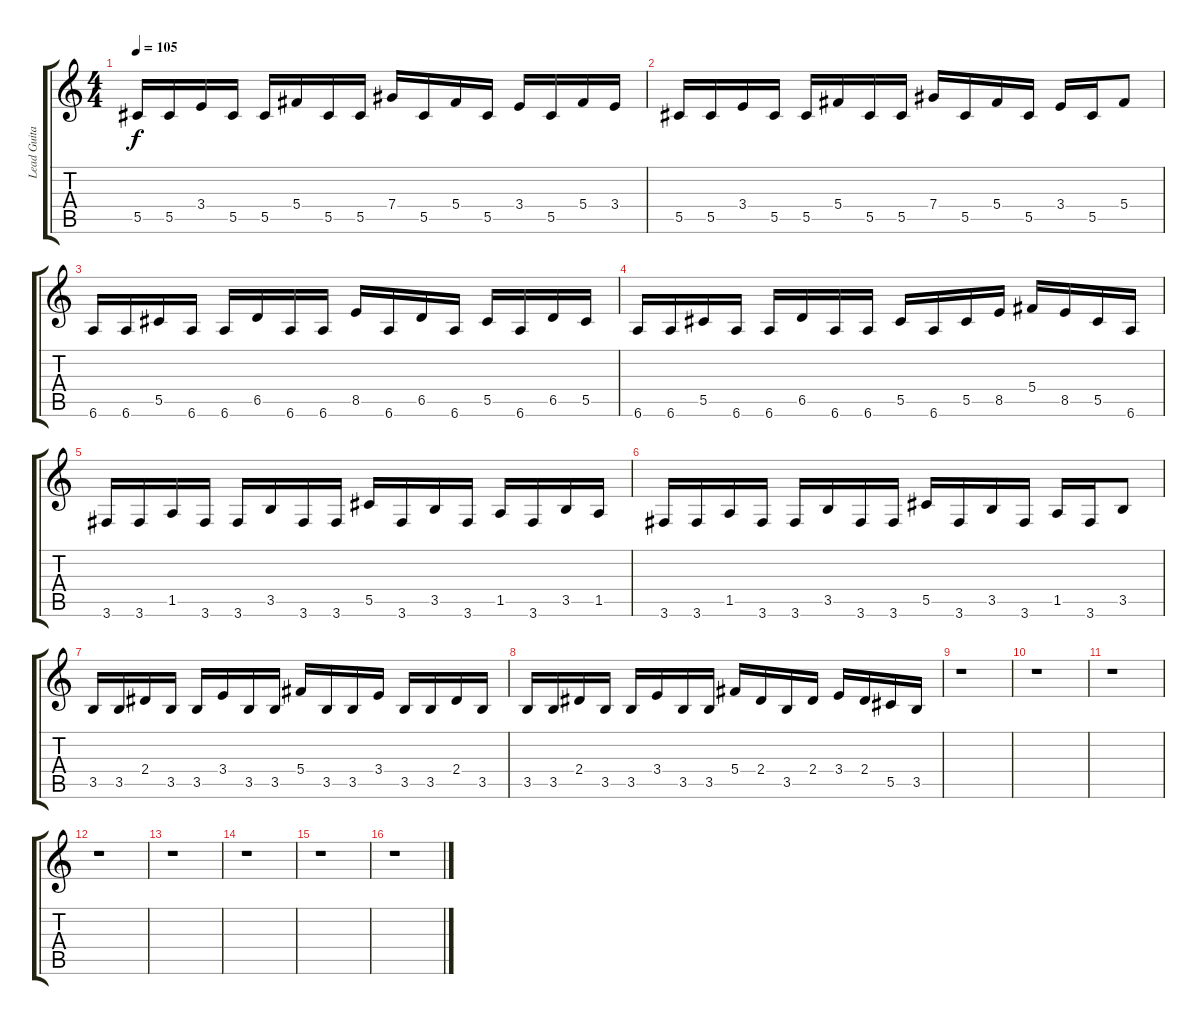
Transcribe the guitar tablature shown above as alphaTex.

\track ("Lead Guitar 2" "Lead Guita") {instrument overdrivenguitar}
\staff {score tabs}
\tuning (Eb4 Bb3 Gb3 Db3 Ab2 Eb2) {hide}
\ts (4 4)
\tempo 105
\clef g2
\ks c
5.5.16{dy f} 5.5.16 3.4.16 5.5.16 5.5.16 5.4.16 5.5.16 5.5.16 7.4.16 5.5.16 5.4.16 5.5.16 3.4.16 5.5.16 5.4.16 3.4.16 |
5.5.16 5.5.16 3.4.16 5.5.16 5.5.16 5.4.16 5.5.16 5.5.16 7.4.16 5.5.16 5.4.16 5.5.16 3.4.16 5.5.16 5.4.8 |
6.6.16 6.6.16 5.5.16 6.6.16 6.6.16 6.5.16 6.6.16 6.6.16 8.5.16 6.6.16 6.5.16 6.6.16 5.5.16 6.6.16 6.5.16 5.5.16 |
6.6.16 6.6.16 5.5.16 6.6.16 6.6.16 6.5.16 6.6.16 6.6.16 5.5.16 6.6.16 5.5.16 8.5.16 5.4.16 8.5.16 5.5.16 6.6.16 |
3.6.16 3.6.16 1.5.16 3.6.16 3.6.16 3.5.16 3.6.16 3.6.16 5.5.16 3.6.16 3.5.16 3.6.16 1.5.16 3.6.16 3.5.16 1.5.16 |
3.6.16 3.6.16 1.5.16 3.6.16 3.6.16 3.5.16 3.6.16 3.6.16 5.5.16 3.6.16 3.5.16 3.6.16 1.5.16 3.6.16 3.5.8 |
3.5.16 3.5.16 2.4.16 3.5.16 3.5.16 3.4.16 3.5.16 3.5.16 5.4.16 3.5.16 3.5.16 3.4.16 3.5.16 3.5.16 2.4.16 3.5.16 |
3.5.16 3.5.16 2.4.16 3.5.16 3.5.16 3.4.16 3.5.16 3.5.16 5.4.16 2.4.16 3.5.16 2.4.16 3.4.16 2.4.16 5.5.16 3.5.16 |
r.1 |
r.1 |
r.1 |
r.1 |
r.1 |
r.1 |
r.1 |
r.1
